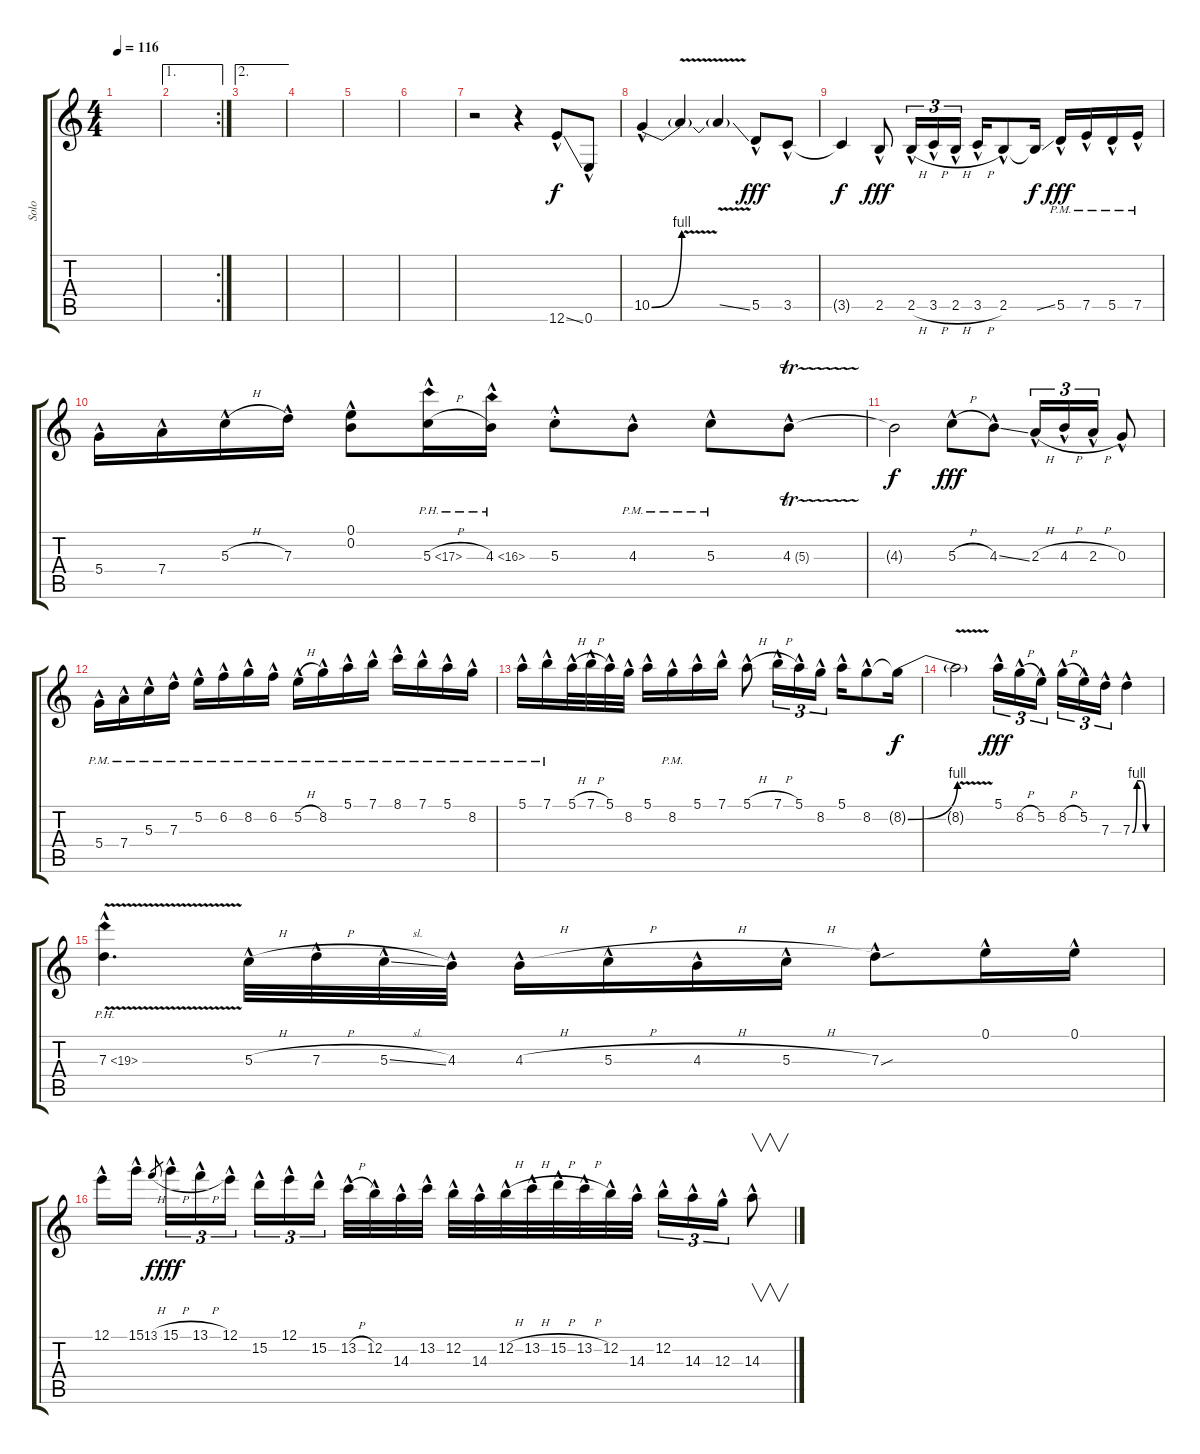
\track ("Solo" "Solo") {instrument distortionguitar}
\staff {score tabs}
\tuning (E4 B3 G3 D3 A2 E2) {hide}
\ts (4 4)
\tempo 116
\clef g2
\ks c
|
\ae 1
\rc 2
|
\ae 2
|
|
|
|
r.2 r.4 12.6{ss hac}.8 0.6{hac}.8 |
10.5{be (bend 0 0 60 4) hac}.4 10.5{v t}.4{dy f} 10.5{ss t}.4 5.5{hac}.8{dy fff} 3.5{hac}.8 |
3.5{t}.4{dy f} 2.5{hac}.8{dy fff} 2.5{h hac}.16{tu (3 2)} 3.5{h hac}.16{tu (3 2)} 2.5{h hac}.16{tu (3 2)} 3.5{h hac}.16 2.5{hac}.8 2.5{ss t}.16{dy f} 5.5{hac pm}.16{dy fff} 7.5{hac pm}.16 5.5{hac pm}.16 7.5{hac pm}.16 |
5.4{hac}.16 7.4{hac}.16 5.3{h hac}.16 7.3{hac}.16 (0.1{hac} 0.2{hac}).8 5.3{ph 12 h hac}.16 4.3{ph 12 hac}.16 5.3{hac st}.8 4.3{hac pm}.8 5.3{hac pm}.8 4.3{tr (5 32) hac}.8 |
4.3{t}.2{dy f} 5.3{h hac}.8{dy fff} 4.3{ss hac}.8 2.3{h hac}.16{tu (3 2)} 4.3{h hac}.16{tu (3 2)} 2.3{h hac}.16{tu (3 2)} 0.3{hac}.8 |
5.4{hac pm}.16 7.4{hac pm}.16 5.3{hac pm}.16 7.3{hac pm}.16 5.2{hac pm}.16 6.2{hac pm}.16 8.2{hac pm}.16 6.2{hac pm}.16 5.2{h hac pm}.16 8.2{hac pm}.16 5.1{hac pm}.16 7.1{hac pm}.16 8.1{hac pm}.16 7.1{hac pm}.16 5.1{hac pm}.16 8.2{hac pm}.16 |
5.1{hac pm}.16 7.1{hac pm}.16 5.1{h hac}.32 7.1{h hac}.32 5.1{hac}.32 8.2{hac}.32 5.1{hac}.16 8.2{hac pm}.16 5.1{hac}.16 7.1{hac}.16 5.1{h hac}.8 7.1{h hac}.16{tu (3 2)} 5.1{hac}.16{tu (3 2)} 8.2{hac}.16{tu (3 2)} 5.1{hac}.16 8.2{hac}.8 8.2{be (bend 0 0 60 4) t}.16{dy f} |
8.2{v t}.2 5.1{hac}.16{tu (3 2) dy fff} 8.2{h hac}.16{tu (3 2)} 5.2{hac}.16{tu (3 2) beam splitsecondary} 8.2{h hac}.16{tu (3 2)} 5.2{hac}.16{tu (3 2)} 7.3{hac}.16{tu (3 2)} 7.3{be (custom 0 0 10 4 20 4 30 0 60 0) hac}.4 |
7.3{ph 12 v hac}.4{d} 5.3{h hac}.32 7.3{h hac}.32 5.3{sl hac}.32 4.3{hac}.32 4.3{h hac}.16 5.3{h hac}.16 4.3{h hac}.16 5.3{h hac}.16 7.3{sou hac}.8 0.1{hac}.16 0.1{hac}.16 |
12.1{hac}.16 15.1{hac}.16 13.1{h}.8{gr dy f beam splitsecondary} 15.1{h hac}.16{tu (3 2) dy fff} 13.1{h hac}.16{tu (3 2)} 12.1{hac}.16{tu (3 2)} 15.2{hac}.16{tu (3 2)} 12.1{hac}.16{tu (3 2)} 15.2{hac}.16{tu (3 2) beam splitsecondary} 13.2{h hac}.32 12.2{hac}.32 14.3{hac}.32 13.2{hac}.32 12.2{hac}.32 14.3{hac}.32 12.2{h hac}.32 13.2{h hac}.32 15.2{h hac}.32 13.2{h hac}.32 12.2{hac}.32 14.3{hac}.32 12.2{hac}.16{tu (3 2)} 14.3{hac}.16{tu (3 2)} 12.3{hac}.16{tu (3 2)} 14.3{hac}.8{v}
